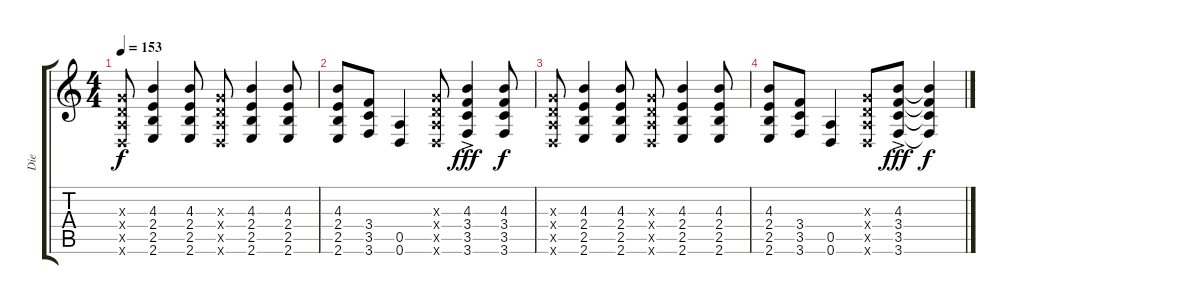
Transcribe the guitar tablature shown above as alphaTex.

\track ("Die" "Die") {instrument distortionguitar}
\staff {score tabs}
\tuning (E4 B3 G3 D3 A2 D2) {hide}
\ts (4 4)
\tempo 153
\clef g2
\ks c
(0.3{x} 0.4{x} 0.5{x} 0.6{x}).8{dy f} (4.3 2.4 2.5 2.6).4 (4.3 2.4 2.5 2.6).8 (0.3{x} 0.4{x} 0.5{x} 0.6{x}).8 (4.3 2.4 2.5 2.6).4 (4.3 2.4 2.5 2.6).8 |
(4.3 2.4 2.5 2.6).8 (3.4 3.5 3.6).8 (0.5 0.6).4 (0.3{x} 0.4{x} 0.5{x} 0.6{x}).8 (4.3{ac} 3.4{ac} 3.5{ac} 3.6{ac}).4{dy fff} (4.3 3.4 3.5 3.6).8{dy f} |
(0.3{x} 0.4{x} 0.5{x} 0.6{x}).8 (4.3 2.4 2.5 2.6).4 (4.3 2.4 2.5 2.6).8 (0.3{x} 0.4{x} 0.5{x} 0.6{x}).8 (4.3 2.4 2.5 2.6).4 (4.3 2.4 2.5 2.6).8 |
(4.3 2.4 2.5 2.6).8 (3.4 3.5 3.6).8 (0.5 0.6).4 (0.3{x} 0.4{x} 0.5{x} 0.6{x}).8 (4.3{ac} 3.4{ac} 3.5{ac} 3.6{ac}).8{dy fff} (4.3{t} 3.4{t} 3.5{t} 3.6{t}).4{dy f}
